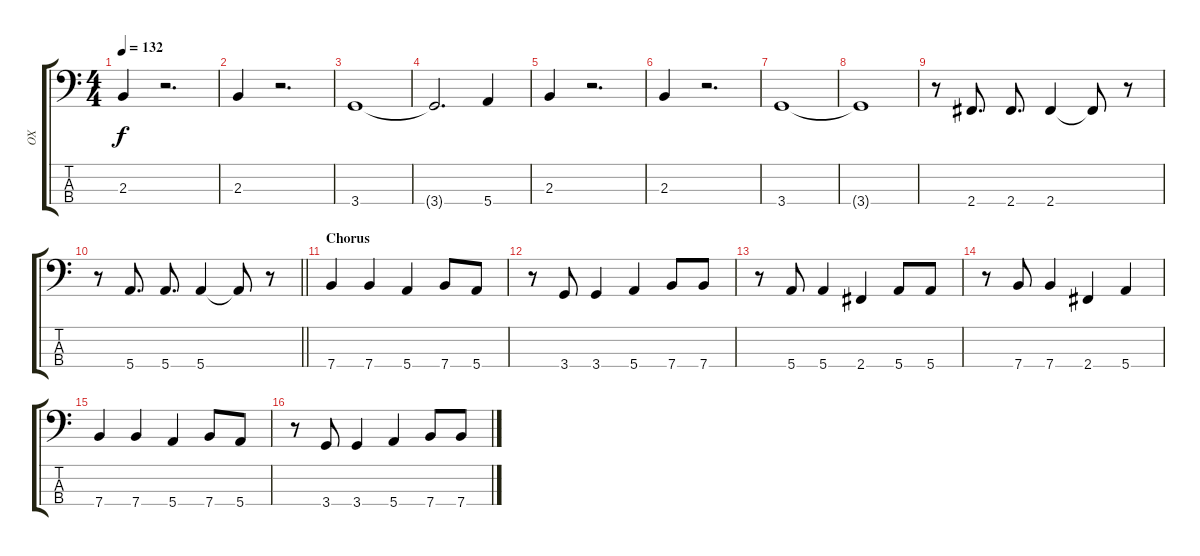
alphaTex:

\track ("OX" "OX") {instrument electricbassfinger}
\staff {score tabs}
\tuning (G2 D2 A1 E1) {hide}
\ts (4 4)
\tempo 132
\clef f4
\ks c
2.3.4{dy f} r.2{d} |
2.3.4 r.2{d} |
3.4.1 |
3.4{t}.2{d} 5.4.4 |
2.3.4 r.2{d} |
2.3.4 r.2{d} |
3.4.1 |
3.4{t}.1 |
r.8 2.4.8{d} 2.4.8{d} 2.4.4 2.4{t}.8 r.8 |
\barLineRight lightlight
r.8 5.4.8{d} 5.4.8{d} 5.4.4 5.4{t}.8 r.8 |
\section ("" "Chorus")
7.4.4 7.4.4 5.4.4 7.4.8 5.4.8 |
r.8 3.4.8 3.4.4 5.4.4 7.4.8 7.4.8 |
r.8 5.4.8 5.4.4 2.4.4 5.4.8 5.4.8 |
r.8 7.4.8 7.4.4 2.4.4 5.4.4 |
7.4.4 7.4.4 5.4.4 7.4.8 5.4.8 |
r.8 3.4.8 3.4.4 5.4.4 7.4.8 7.4.8
